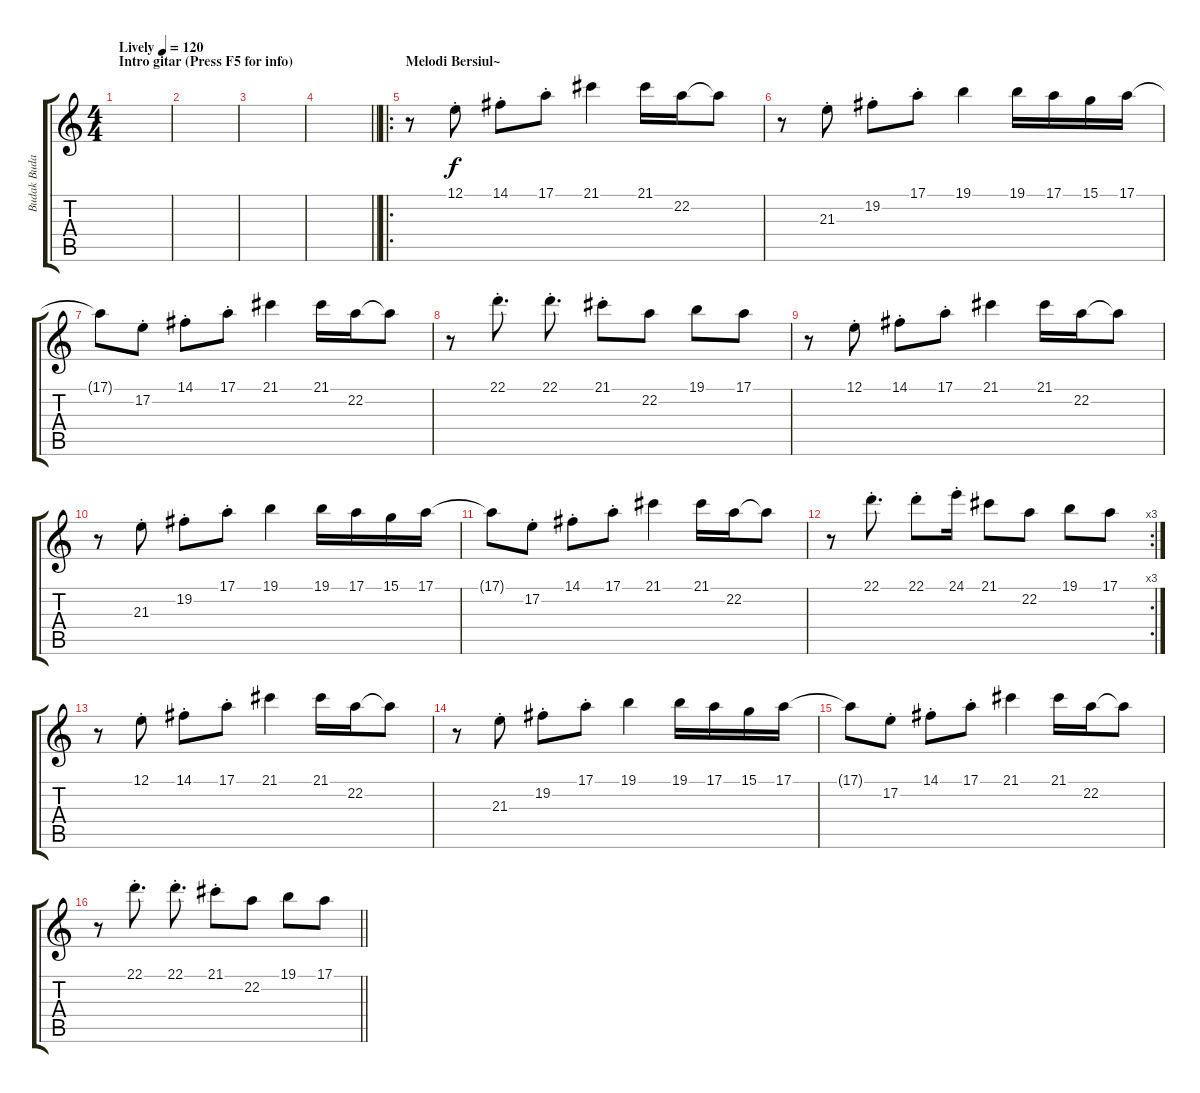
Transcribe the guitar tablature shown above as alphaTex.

\track ("Budak Budak" "Budak Buda") {instrument whistle}
\staff {score tabs}
\tuning (E4 B3 G3 D3 A2 E2) {hide}
\ts (4 4)
\section ("" "Intro gitar (Press F5 for info)")
\tempo (120 "Lively")
\clef g2
\ks c
|
|
|
\barLineRight lightlight
|
\ro
\section ("" "Melodi Bersiul~")
r.8 12.1{st}.8 14.1{st}.8 17.1{st}.8 21.1.4 21.1.16 22.2.16 22.2{t}.8 |
r.8 21.3{st}.8 19.2{st}.8 17.1{st}.8 19.1.4 19.1.16 17.1.16 15.1.16 17.1.16 |
17.1{t}.8 17.2{st}.8 14.1{st}.8 17.1{st}.8 21.1.4 21.1.16 22.2.16 22.2{t}.8 |
r.8 22.1{st}.8{d} 22.1{st}.8{d} 21.1{st}.8 22.2.8 19.1.8 17.1.8 |
r.8 12.1{st}.8 14.1{st}.8 17.1{st}.8 21.1.4 21.1.16 22.2.16 22.2{t}.8 |
r.8 21.3{st}.8 19.2{st}.8 17.1{st}.8 19.1.4 19.1.16 17.1.16 15.1.16 17.1.16 |
17.1{t}.8 17.2{st}.8 14.1{st}.8 17.1{st}.8 21.1.4 21.1.16 22.2.16 22.2{t}.8 |
\rc 3
r.8 22.1{st}.8{d} 22.1{st}.8 24.1{st}.16 21.1.8 22.2.8 19.1.8 17.1.8 |
r.8 12.1{st}.8 14.1{st}.8 17.1{st}.8 21.1.4 21.1.16 22.2.16 22.2{t}.8 |
r.8 21.3{st}.8 19.2{st}.8 17.1{st}.8 19.1.4 19.1.16 17.1.16 15.1.16 17.1.16 |
17.1{t}.8 17.2{st}.8 14.1{st}.8 17.1{st}.8 21.1.4 21.1.16 22.2.16 22.2{t}.8 |
\barLineRight lightlight
r.8 22.1{st}.8{d} 22.1{st}.8{d} 21.1{st}.8 22.2.8 19.1.8 17.1.8
